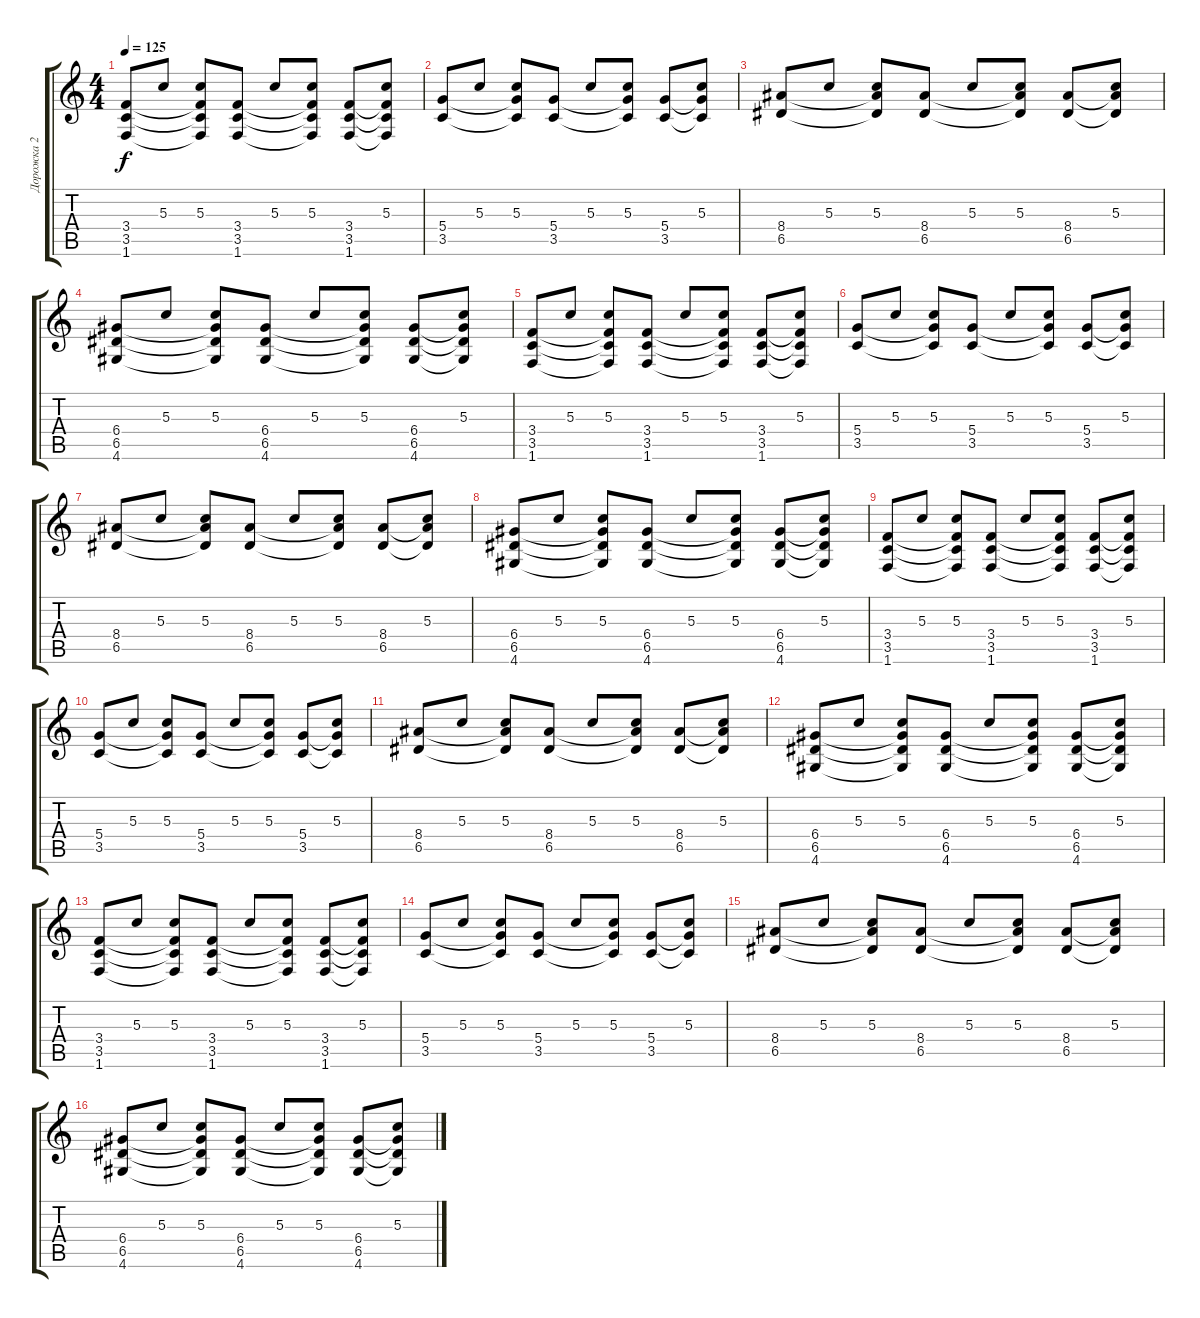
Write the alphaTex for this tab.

\track ("Дорожка 2" "Дорожка 2") {instrument acousticguitarsteel}
\staff {score tabs}
\tuning (E4 B3 G3 D3 A2 E2) {hide}
\ts (4 4)
\tempo 125
\clef g2
\ks c
(3.4 3.5 1.6).8{dy f} 5.3.8 (5.3 3.4{t} 3.5{t} 1.6{t}).8 (3.4 3.5 1.6).8 5.3.8 (5.3 3.4{t} 3.5{t} 1.6{t}).8 (3.4 3.5 1.6).8 (5.3 3.4{t} 3.5{t} 1.6{t}).8 |
(5.4 3.5).8 5.3.8 (5.3 5.4{t} 3.5{t}).8 (5.4 3.5).8 5.3.8 (5.3 5.4{t} 3.5{t}).8 (5.4 3.5).8 (5.3 5.4{t} 3.5{t}).8 |
(8.4 6.5).8 5.3.8 (5.3 8.4{t} 6.5{t}).8 (8.4 6.5).8 5.3.8 (5.3 8.4{t} 6.5{t}).8 (8.4 6.5).8 (5.3 8.4{t} 6.5{t}).8 |
(6.4 6.5 4.6).8 5.3.8 (5.3 6.4{t} 6.5{t} 4.6{t}).8 (6.4 6.5 4.6).8 5.3.8 (5.3 6.4{t} 6.5{t} 4.6{t}).8 (6.4 6.5 4.6).8 (5.3 6.4{t} 6.5{t} 4.6{t}).8 |
(3.4 3.5 1.6).8 5.3.8 (5.3 3.4{t} 3.5{t} 1.6{t}).8 (3.4 3.5 1.6).8 5.3.8 (5.3 3.4{t} 3.5{t} 1.6{t}).8 (3.4 3.5 1.6).8 (5.3 3.4{t} 3.5{t} 1.6{t}).8 |
(5.4 3.5).8 5.3.8 (5.3 5.4{t} 3.5{t}).8 (5.4 3.5).8 5.3.8 (5.3 5.4{t} 3.5{t}).8 (5.4 3.5).8 (5.3 5.4{t} 3.5{t}).8 |
(8.4 6.5).8 5.3.8 (5.3 8.4{t} 6.5{t}).8 (8.4 6.5).8 5.3.8 (5.3 8.4{t} 6.5{t}).8 (8.4 6.5).8 (5.3 8.4{t} 6.5{t}).8 |
(6.4 6.5 4.6).8 5.3.8 (5.3 6.4{t} 6.5{t} 4.6{t}).8 (6.4 6.5 4.6).8 5.3.8 (5.3 6.4{t} 6.5{t} 4.6{t}).8 (6.4 6.5 4.6).8 (5.3 6.4{t} 6.5{t} 4.6{t}).8 |
(3.4 3.5 1.6).8 5.3.8 (5.3 3.4{t} 3.5{t} 1.6{t}).8 (3.4 3.5 1.6).8 5.3.8 (5.3 3.4{t} 3.5{t} 1.6{t}).8 (3.4 3.5 1.6).8 (5.3 3.4{t} 3.5{t} 1.6{t}).8 |
(5.4 3.5).8 5.3.8 (5.3 5.4{t} 3.5{t}).8 (5.4 3.5).8 5.3.8 (5.3 5.4{t} 3.5{t}).8 (5.4 3.5).8 (5.3 5.4{t} 3.5{t}).8 |
(8.4 6.5).8 5.3.8 (5.3 8.4{t} 6.5{t}).8 (8.4 6.5).8 5.3.8 (5.3 8.4{t} 6.5{t}).8 (8.4 6.5).8 (5.3 8.4{t} 6.5{t}).8 |
(6.4 6.5 4.6).8 5.3.8 (5.3 6.4{t} 6.5{t} 4.6{t}).8 (6.4 6.5 4.6).8 5.3.8 (5.3 6.4{t} 6.5{t} 4.6{t}).8 (6.4 6.5 4.6).8 (5.3 6.4{t} 6.5{t} 4.6{t}).8 |
(3.4 3.5 1.6).8 5.3.8 (5.3 3.4{t} 3.5{t} 1.6{t}).8 (3.4 3.5 1.6).8 5.3.8 (5.3 3.4{t} 3.5{t} 1.6{t}).8 (3.4 3.5 1.6).8 (5.3 3.4{t} 3.5{t} 1.6{t}).8 |
(5.4 3.5).8 5.3.8 (5.3 5.4{t} 3.5{t}).8 (5.4 3.5).8 5.3.8 (5.3 5.4{t} 3.5{t}).8 (5.4 3.5).8 (5.3 5.4{t} 3.5{t}).8 |
(8.4 6.5).8 5.3.8 (5.3 8.4{t} 6.5{t}).8 (8.4 6.5).8 5.3.8 (5.3 8.4{t} 6.5{t}).8 (8.4 6.5).8 (5.3 8.4{t} 6.5{t}).8 |
(6.4 6.5 4.6).8 5.3.8 (5.3 6.4{t} 6.5{t} 4.6{t}).8 (6.4 6.5 4.6).8 5.3.8 (5.3 6.4{t} 6.5{t} 4.6{t}).8 (6.4 6.5 4.6).8 (5.3 6.4{t} 6.5{t} 4.6{t}).8
